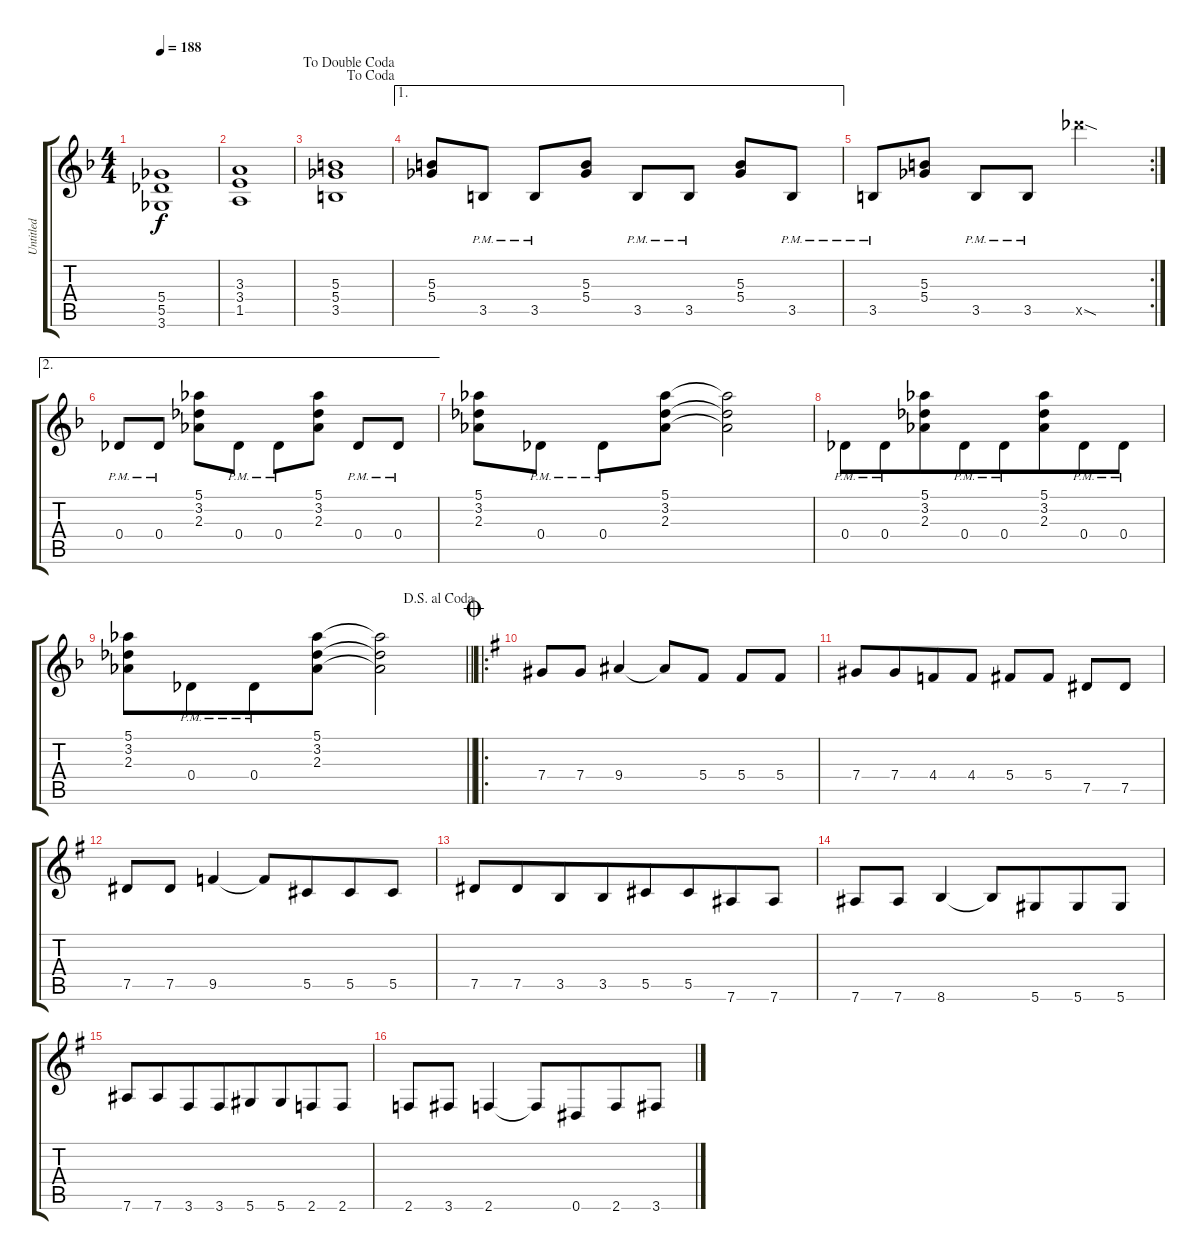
\track ("Untitled" "Untitled") {instrument distortionguitar}
\staff {score tabs}
\tuning (Eb4 Bb3 Gb3 Db3 Ab2 Eb2) {hide}
\ts (4 4)
\tempo 188
\clef g2
\ks f
(5.4 5.5 3.6).1{dy f} |
(3.3 3.4 1.5).1 |
\jump dacoda
\jump dadoublecoda
(5.3 5.4 3.5).1 |
\ae 1
(5.3 5.4).8 3.5{pm}.8 3.5{pm}.8 (5.3 5.4).8 3.5{pm}.8 3.5{pm}.8 (5.3 5.4).8 3.5{pm}.8 |
\rc 2
3.5{pm}.8 (5.3 5.4).8 3.5{pm}.8 3.5{pm}.8 29.5{sod x}.2 |
\ae 2
0.4{pm}.8 0.4{pm}.8 (5.1 3.2 2.3).8 0.4{pm}.8 0.4{pm}.8 (5.1 3.2 2.3).8 0.4{pm}.8 0.4{pm}.8 |
(5.1 3.2 2.3).8 0.4{pm}.8 0.4{pm}.8 (5.1 3.2 2.3).8 (5.1{t} 3.2{t} 2.3{t}).2 |
0.4{pm}.8 0.4{pm}.8{beam merge} (5.1 3.2 2.3).8{beam merge} 0.4{pm}.8{beam merge} 0.4{pm}.8 (5.1 3.2 2.3).8{beam merge} 0.4{pm}.8{beam merge} 0.4{pm}.8 |
\jump dalsegnoalcoda
\barLineRight lightlight
(5.1 3.2 2.3).8{beam merge} 0.4{pm}.8{beam merge} 0.4{pm}.8{beam merge} (5.1 3.2 2.3).8{beam merge} (5.1{t} 3.2{t} 2.3{t}).2 |
\ro
\jump coda
\ks g
7.4.8 7.4.8 9.4.4 9.4{t}.8 5.4.8 5.4.8 5.4.8 |
7.4.8{beam merge} 7.4.8{beam merge} 4.4.8{beam merge} 4.4.8 5.4.8 5.4.8 7.5.8 7.5.8 |
7.5.8 7.5.8 9.5.4{beam merge} 9.5{t}.8 5.5.8{beam merge} 5.5.8{beam merge} 5.5.8 |
7.5.8{beam merge} 7.5.8{beam merge} 3.5.8 3.5.8{beam merge} 5.5.8 5.5.8{beam merge} 7.6.8{beam merge} 7.6.8 |
7.6.8{beam merge} 7.6.8{beam merge} 8.6.4{beam merge} 8.6{t}.8{beam merge} 5.6.8{beam merge} 5.6.8 5.6.8 |
7.6.8 7.6.8{beam merge} 3.6.8{beam merge} 3.6.8{beam merge} 5.6.8{beam merge} 5.6.8{beam merge} 2.6.8{beam merge} 2.6.8 |
2.6.8{beam merge} 3.6.8{beam merge} 2.6.4{beam merge} 2.6{t}.8{beam merge} 0.6.8{beam merge} 2.6.8{beam merge} 3.6.8
